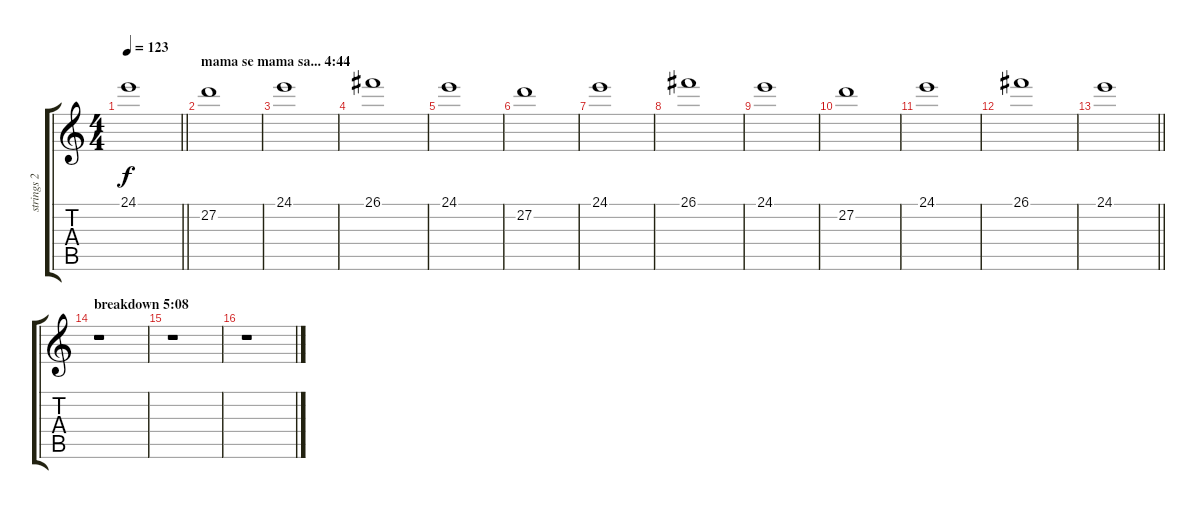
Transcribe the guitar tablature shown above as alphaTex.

\track ("strings 2" "strings 2") {instrument stringensemble1}
\staff {score tabs}
\tuning (E4 B3 G3 D3 A2 E2) {hide}
\ts (4 4)
\tempo 123
\clef g2
\barLineRight lightlight
\ks c
24.1.1{dy f} |
\section ("" "mama se mama sa... 4:44")
27.2.1 |
24.1.1 |
26.1.1 |
24.1.1 |
27.2.1 |
24.1.1 |
26.1.1 |
24.1.1 |
27.2.1 |
24.1.1 |
26.1.1 |
\barLineRight lightlight
24.1.1 |
\section ("" "breakdown 5:08")
r.1 |
r.1 |
r.1
